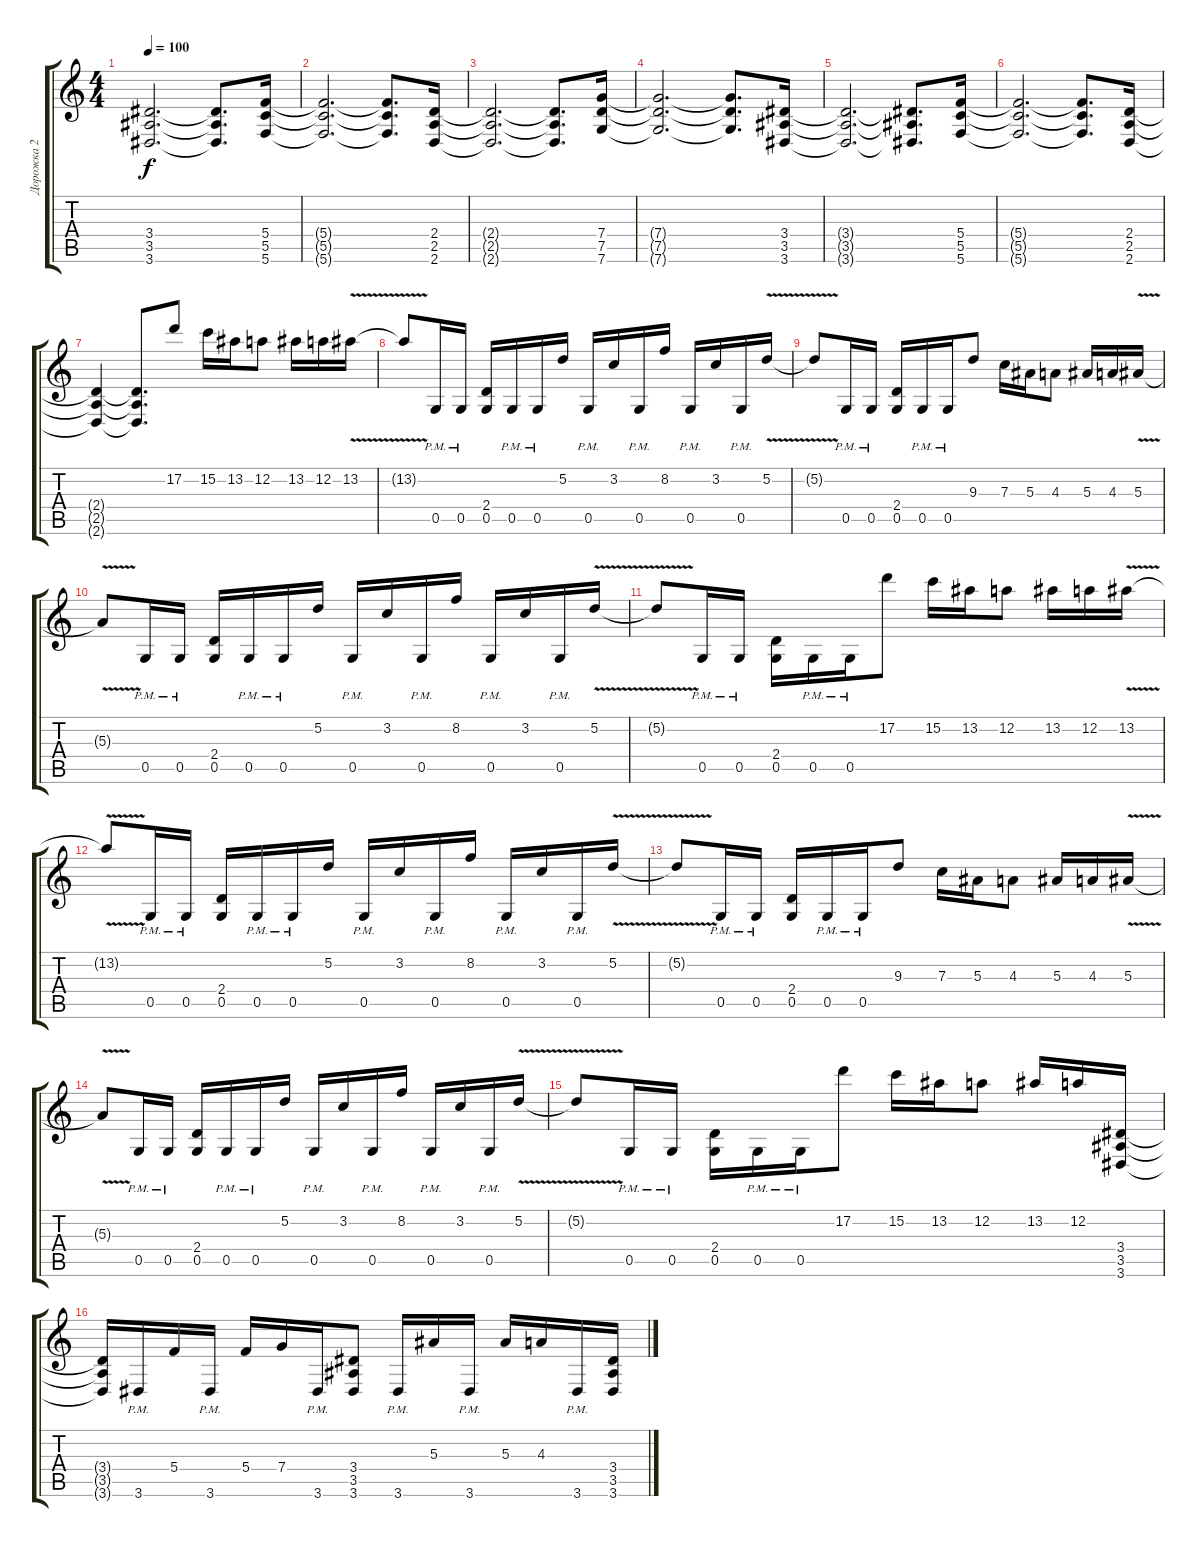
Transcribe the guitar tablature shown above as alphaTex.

\track ("Дорожка 2" "Дорожка 2") {instrument distortionguitar}
\staff {score tabs}
\tuning (D4 A3 F3 C3 G2 C2) {hide}
\ts (4 4)
\tempo 100
\clef g2
\ks c
(3.4{t} 3.5{t} 3.6{t}).2{d dy f} (3.4{t} 3.5{t} 3.6{t}).8{d} (5.4 5.5 5.6).16 |
(5.4{t} 5.5{t} 5.6{t}).2{d} (5.4{t} 5.5{t} 5.6{t}).8{d} (2.4 2.5 2.6).16 |
(2.4{t} 2.5{t} 2.6{t}).2{d} (2.4{t} 2.5{t} 2.6{t}).8{d} (7.4 7.5 7.6).16 |
(7.4{t} 7.5{t} 7.6{t}).2{d} (7.4{t} 7.5{t} 7.6{t}).8{d} (3.4 3.5 3.6).16 |
(3.4{t} 3.5{t} 3.6{t}).2{d} (3.4{t} 3.5{t} 3.6{t}).8{d} (5.4 5.5 5.6).16 |
(5.4{t} 5.5{t} 5.6{t}).2{d} (5.4{t} 5.5{t} 5.6{t}).8{d} (2.4 2.5 2.6).16 |
(2.4{t} 2.5{t} 2.6{t}).4 (2.4{t} 2.5{t} 2.6{t}).8{d} 17.2.8 15.2.16 13.2.16 12.2.8 13.2.16 12.2.16 13.2{v}.16 |
13.2{t}.8 0.5{pm}.16 0.5{pm}.16 (2.4 0.5).16 0.5{pm}.16 0.5{pm}.16 5.2.16 0.5{pm}.16 3.2.16 0.5{pm}.16 8.2.16 0.5{pm}.16 3.2.16 0.5{pm}.16 5.2{v}.16 |
5.2{t}.8 0.5{pm}.16 0.5{pm}.16 (2.4 0.5).16 0.5{pm}.16 0.5{pm}.16 9.3.8 7.3.16 5.3.16 4.3.8 5.3.16 4.3.16 5.3{v}.16 |
5.3{t}.8 0.5{pm}.16 0.5{pm}.16 (2.4 0.5).16 0.5{pm}.16 0.5{pm}.16 5.2.16 0.5{pm}.16 3.2.16 0.5{pm}.16 8.2.16 0.5{pm}.16 3.2.16 0.5{pm}.16 5.2{v}.16 |
5.2{t}.8 0.5{pm}.16 0.5{pm}.16 (2.4 0.5).16 0.5{pm}.16 0.5{pm}.16 17.2.8 15.2.16 13.2.16 12.2.8 13.2.16 12.2.16 13.2{v}.16 |
13.2{t}.8 0.5{pm}.16 0.5{pm}.16 (2.4 0.5).16 0.5{pm}.16 0.5{pm}.16 5.2.16 0.5{pm}.16 3.2.16 0.5{pm}.16 8.2.16 0.5{pm}.16 3.2.16 0.5{pm}.16 5.2{v}.16 |
5.2{t}.8 0.5{pm}.16 0.5{pm}.16 (2.4 0.5).16 0.5{pm}.16 0.5{pm}.16 9.3.8 7.3.16 5.3.16 4.3.8 5.3.16 4.3.16 5.3{v}.16 |
5.3{t}.8 0.5{pm}.16 0.5{pm}.16 (2.4 0.5).16 0.5{pm}.16 0.5{pm}.16 5.2.16 0.5{pm}.16 3.2.16 0.5{pm}.16 8.2.16 0.5{pm}.16 3.2.16 0.5{pm}.16 5.2{v}.16 |
5.2{t}.8 0.5{pm}.16 0.5{pm}.16 (2.4 0.5).16 0.5{pm}.16 0.5{pm}.16 17.2.8 15.2.16 13.2.16 12.2.8 13.2.16 12.2.16 (3.4 3.5 3.6).16 |
(3.4{t} 3.5{t} 3.6{t}).16 3.6{pm}.16 5.4.16 3.6{pm}.16 5.4.16 7.4.16 3.6{pm}.16 (3.4 3.5 3.6).8 3.6{pm}.16 5.3.16 3.6{pm}.16 5.3.16 4.3.16 3.6{pm}.16 (3.4 3.5 3.6).16
